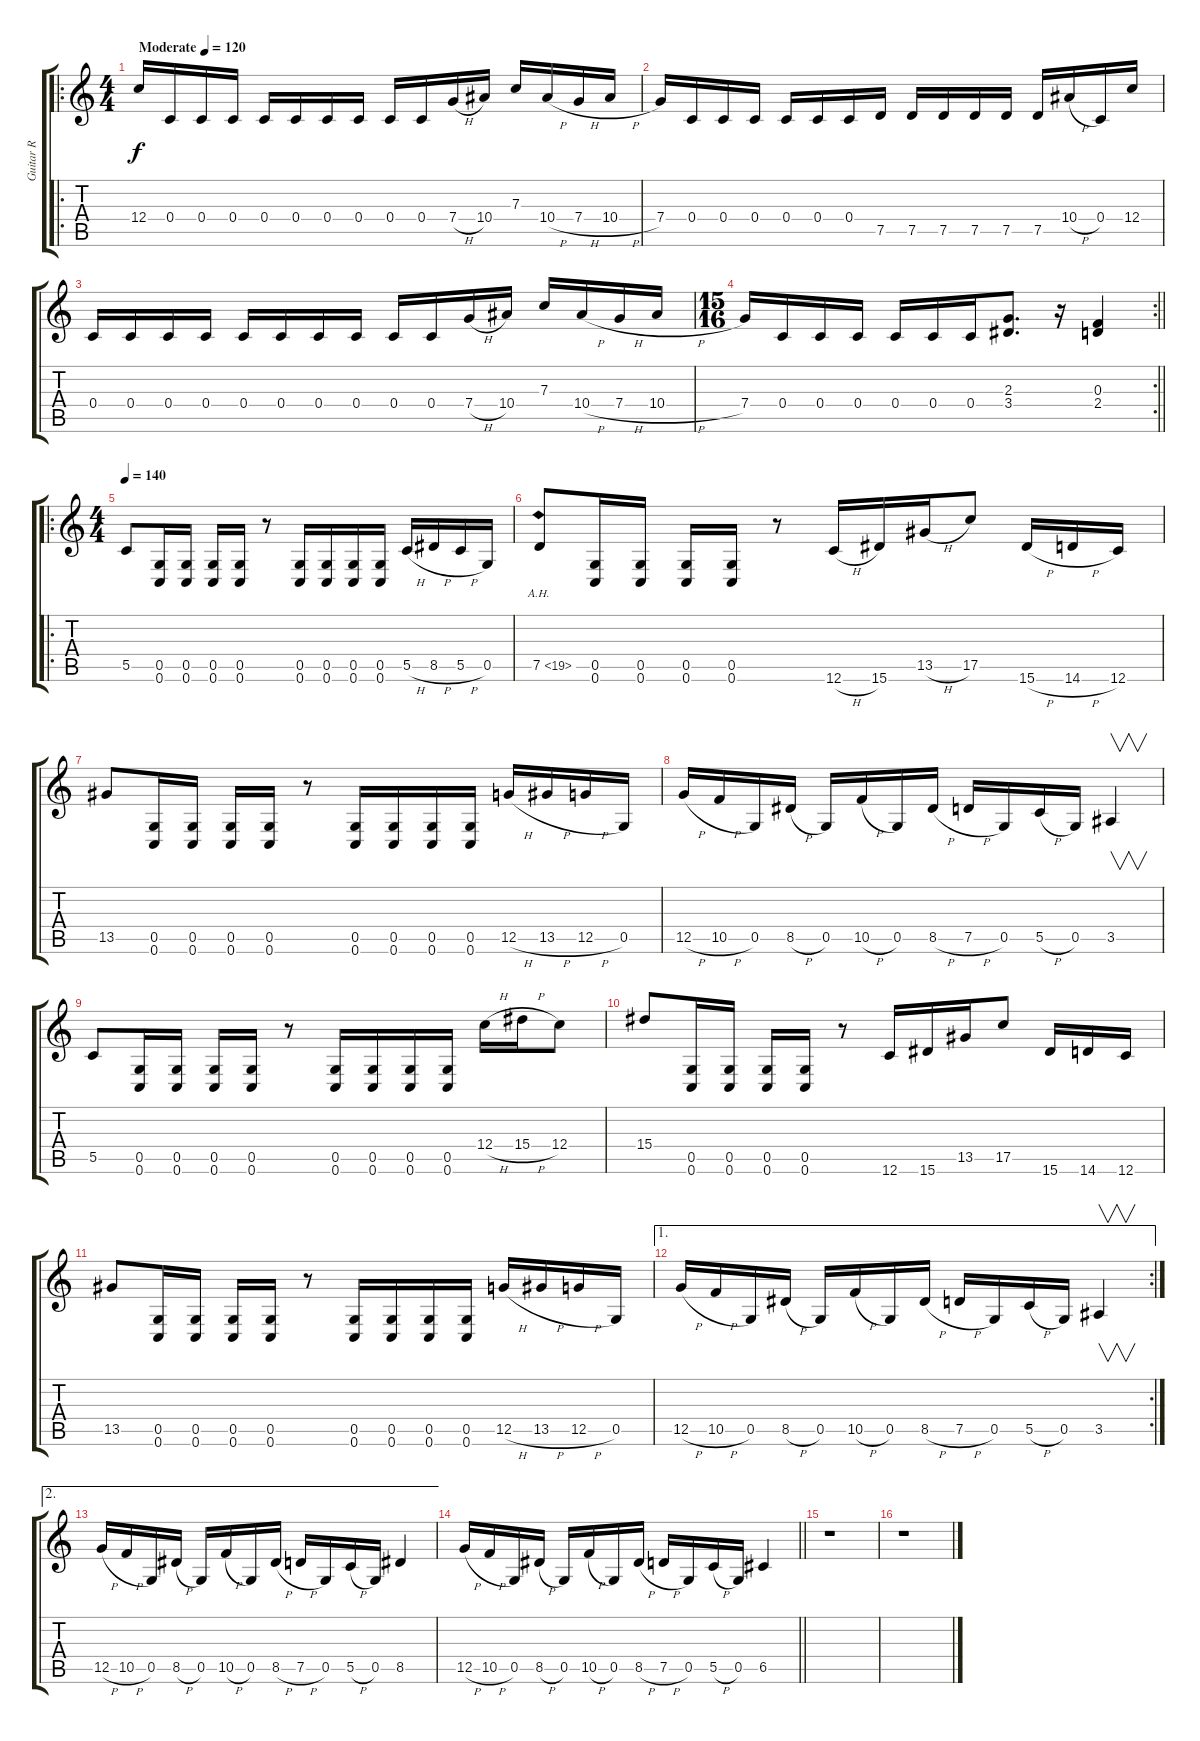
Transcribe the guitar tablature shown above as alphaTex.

\track ("Guitar R" "Guitar R") {instrument distortionguitar}
\staff {score tabs}
\tuning (D4 A3 F3 C3 G2 C2) {hide}
\ro
\ts (4 4)
\section ("" "")
\tempo (120 "Moderate")
\tempo 146
\tempo (120 "Moderate")
\clef g2
\ks c
12.4.16{dy f instrument distortionguitar} 0.4.16 0.4.16 0.4.16 0.4.16 0.4.16 0.4.16 0.4.16 0.4.16 0.4.16 7.4{h}.16 10.4.16 7.3.16 10.4{h}.16 7.4{h}.16 10.4{h}.16 |
7.4.16 0.4.16 0.4.16 0.4.16 0.4.16 0.4.16 0.4.16 7.5.16 7.5.16 7.5.16 7.5.16 7.5.16 7.5.16 10.4{h}.16 0.4.16 12.4.16 |
0.4.16 0.4.16 0.4.16 0.4.16 0.4.16 0.4.16 0.4.16 0.4.16 0.4.16 0.4.16 7.4{h}.16 10.4.16 7.3.16 10.4{h}.16 7.4{h}.16 10.4{h}.16 |
\rc 2
\ts (15 16)
\barLineRight lightlight
7.4.16 0.4.16 0.4.16 0.4.16 0.4.16 0.4.16 0.4.16 (2.3 3.4).8{d} r.16 (0.3 2.4).4 |
\ro
\ts (4 4)
\section ("" "")
\tempo 140
5.5.8 (0.5 0.6).16 (0.5 0.6).16 (0.5 0.6).16 (0.5 0.6).16 r.8 (0.5 0.6).16 (0.5 0.6).16 (0.5 0.6).16 (0.5 0.6).16 5.5{h}.16 8.5{h}.16 5.5{h}.16 0.5.16 |
7.5{ah 12}.8 (0.5 0.6).16 (0.5 0.6).16 (0.5 0.6).16 (0.5 0.6).16 r.8 12.6{h}.16 15.6.16 13.5{h}.16 17.5.8 15.6{h}.16 14.6{h}.16 12.6.16 |
13.5.8 (0.5 0.6).16 (0.5 0.6).16 (0.5 0.6).16 (0.5 0.6).16 r.8 (0.5 0.6).16 (0.5 0.6).16 (0.5 0.6).16 (0.5 0.6).16 12.5{h}.16 13.5{h}.16 12.5{h}.16 0.5.16 |
12.5{h}.16 10.5{h}.16 0.5.16 8.5{h}.16 0.5.16 10.5{h}.16 0.5.16 8.5{h}.16 7.5{h}.16 0.5.16 5.5{h}.16 0.5.16 3.5.4{v} |
5.5.8 (0.5 0.6).16 (0.5 0.6).16 (0.5 0.6).16 (0.5 0.6).16 r.8 (0.5 0.6).16 (0.5 0.6).16 (0.5 0.6).16 (0.5 0.6).16 12.4{h}.16 15.4{h}.16 12.4.8 |
15.4.8 (0.5 0.6).16 (0.5 0.6).16 (0.5 0.6).16 (0.5 0.6).16 r.8 12.6.16 15.6.16 13.5.16 17.5.8 15.6.16 14.6.16 12.6.16 |
13.5.8 (0.5 0.6).16 (0.5 0.6).16 (0.5 0.6).16 (0.5 0.6).16 r.8 (0.5 0.6).16 (0.5 0.6).16 (0.5 0.6).16 (0.5 0.6).16 12.5{h}.16 13.5{h}.16 12.5{h}.16 0.5.16 |
\ae 1
\rc 2
12.5{h}.16 10.5{h}.16 0.5.16 8.5{h}.16 0.5.16 10.5{h}.16 0.5.16 8.5{h}.16 7.5{h}.16 0.5.16 5.5{h}.16 0.5.16 3.5.4{v} |
\ae 2
12.5{h}.16 10.5{h}.16 0.5.16 8.5{h}.16 0.5.16 10.5{h}.16 0.5.16 8.5{h}.16 7.5{h}.16 0.5.16 5.5{h}.16 0.5.16 8.5.4 |
\barLineRight lightlight
12.5{h}.16 10.5{h}.16 0.5.16 8.5{h}.16 0.5.16 10.5{h}.16 0.5.16 8.5{h}.16 7.5{h}.16 0.5.16 5.5{h}.16 0.5.16 6.5.4 |
\section ("" "")
r.1 |
r.1
